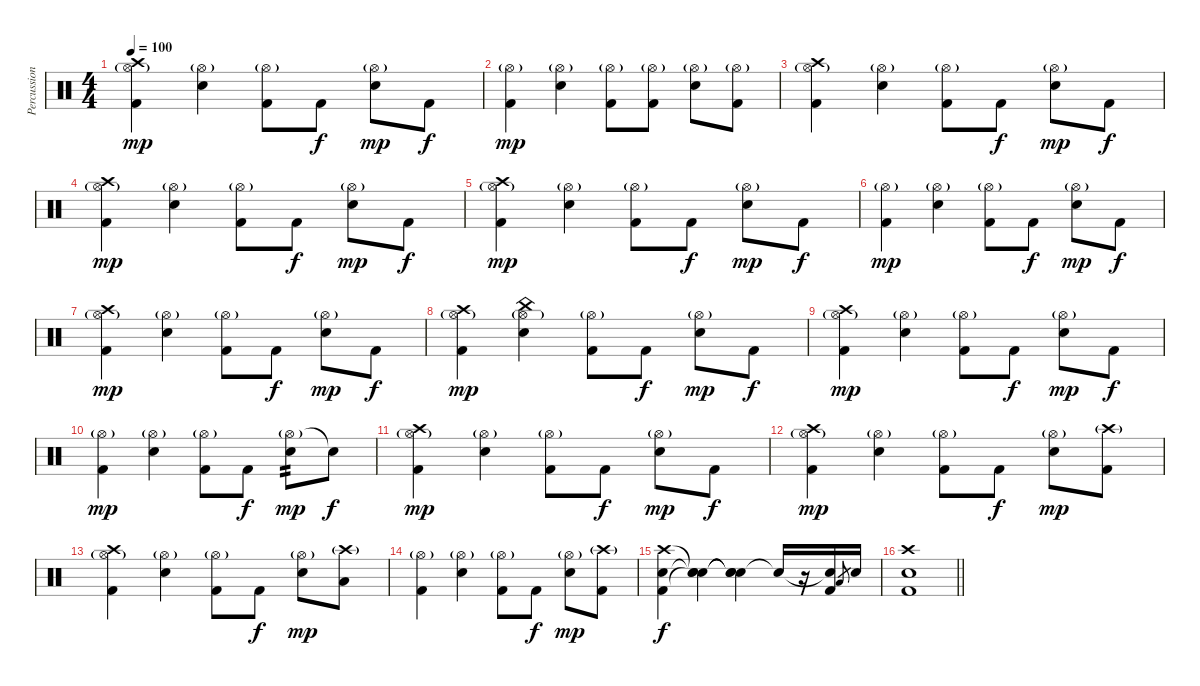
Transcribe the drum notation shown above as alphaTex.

\track ("Percussion" "Percussion") {instrument percussion}
\staff {score}
\articulation defaults
\ts (4 4)
\tempo 100
\clef neutral
\ks c
("Hi-Hat (open)"{g} "Crash high (hit)" "Kick (hit) 2").4{dy mp} ("Hi-Hat (open)"{g} "Electric Snare (hit)").4 ("Hi-Hat (open)"{g} "Kick (hit) 2").8 "Kick (hit) 2".8{dy f} ("Hi-Hat (open)"{g} "Electric Snare (hit)").8{dy mp} "Kick (hit) 2".8{dy f} |
("Hi-Hat (open)"{g} "Kick (hit) 2").4{dy mp} ("Hi-Hat (open)"{g} "Electric Snare (hit)").4 ("Hi-Hat (open)"{g} "Kick (hit) 2").8 ("Hi-Hat (open)"{g} "Kick (hit) 2").8 ("Hi-Hat (open)"{g} "Electric Snare (hit)").8 ("Hi-Hat (open)"{g} "Kick (hit) 2").8 |
("Hi-Hat (open)"{g} "Crash high (hit)" "Kick (hit) 2").4 ("Hi-Hat (open)"{g} "Electric Snare (hit)").4 ("Hi-Hat (open)"{g} "Kick (hit) 2").8 "Kick (hit) 2".8{dy f} ("Hi-Hat (open)"{g} "Electric Snare (hit)").8{dy mp} "Kick (hit) 2".8{dy f} |
("Hi-Hat (open)"{g} "Crash high (hit)" "Kick (hit) 2").4{dy mp} ("Hi-Hat (open)"{g} "Electric Snare (hit)").4 ("Hi-Hat (open)"{g} "Kick (hit) 2").8 "Kick (hit) 2".8{dy f} ("Hi-Hat (open)"{g} "Electric Snare (hit)").8{dy mp} "Kick (hit) 2".8{dy f} |
("Hi-Hat (open)"{g} "Crash high (hit)" "Kick (hit) 2").4{dy mp} ("Hi-Hat (open)"{g} "Electric Snare (hit)").4 ("Hi-Hat (open)"{g} "Kick (hit) 2").8 "Kick (hit) 2".8{dy f} ("Hi-Hat (open)"{g} "Electric Snare (hit)").8{dy mp} "Kick (hit) 2".8{dy f} |
("Hi-Hat (open)"{g} "Kick (hit) 2").4{dy mp} ("Hi-Hat (open)"{g} "Electric Snare (hit)").4 ("Hi-Hat (open)"{g} "Kick (hit) 2").8 "Kick (hit) 2".8{dy f} ("Hi-Hat (open)"{g} "Electric Snare (hit)").8{dy mp} "Kick (hit) 2".8{dy f} |
("Hi-Hat (open)"{g} "Crash high (hit)" "Kick (hit) 2").4{dy mp} ("Hi-Hat (open)"{g} "Electric Snare (hit)").4 ("Hi-Hat (open)"{g} "Kick (hit) 2").8 "Kick (hit) 2".8{dy f} ("Hi-Hat (open)"{g} "Electric Snare (hit)").8{dy mp} "Kick (hit) 2".8{dy f} |
("Hi-Hat (open)"{g} "Crash high (hit)" "Kick (hit) 2").4{dy mp} ("Hi-Hat (open)"{g} "China (hit)" "Electric Snare (hit)").4 ("Hi-Hat (open)"{g} "Kick (hit) 2").8 "Kick (hit) 2".8{dy f} ("Hi-Hat (open)"{g} "Electric Snare (hit)").8{dy mp} "Kick (hit) 2".8{dy f} |
("Hi-Hat (open)"{g} "Crash high (hit)" "Kick (hit) 2").4{dy mp} ("Hi-Hat (open)"{g} "Electric Snare (hit)").4 ("Hi-Hat (open)"{g} "Kick (hit) 2").8 "Kick (hit) 2".8{dy f} ("Hi-Hat (open)"{g} "Electric Snare (hit)").8{dy mp} "Kick (hit) 2".8{dy f} |
("Hi-Hat (open)"{g} "Kick (hit) 2").4{dy mp} ("Hi-Hat (open)"{g} "Electric Snare (hit)").4 ("Hi-Hat (open)"{g} "Kick (hit) 2").8 "Kick (hit) 2".8{dy f} ("Hi-Hat (open)"{g} "Electric Snare (hit)").8{tp 2 dy mp} "Snare (hit)"{t}.8{dy f} |
("Hi-Hat (open)"{g} "Crash high (hit)" "Kick (hit) 2").4{dy mp} ("Hi-Hat (open)"{g} "Electric Snare (hit)").4 ("Hi-Hat (open)"{g} "Kick (hit) 2").8 "Kick (hit) 2".8{dy f} ("Hi-Hat (open)"{g} "Electric Snare (hit)").8{dy mp} "Kick (hit) 2".8{dy f} |
("Hi-Hat (open)"{g} "Crash high (hit)" "Kick (hit) 2").4{dy mp} ("Hi-Hat (open)"{g} "Electric Snare (hit)").4 ("Hi-Hat (open)"{g} "Kick (hit) 2").8 "Kick (hit) 2".8{dy f} ("Hi-Hat (open)"{g} "Electric Snare (hit)").8{dy mp} ("Crash high (hit)"{g} "Kick (hit) 2").8 |
("Hi-Hat (open)"{g} "Crash high (hit)" "Kick (hit) 2").4 ("Hi-Hat (open)"{g} "Electric Snare (hit)").4 ("Hi-Hat (open)"{g} "Kick (hit) 2").8 "Kick (hit) 2".8{dy f} ("Hi-Hat (open)"{g} "Electric Snare (hit)").8{dy mp} ("Crash high (hit)"{g} "Low Tom (hit)").8 |
("Hi-Hat (open)"{g} "Kick (hit) 2").4 ("Hi-Hat (open)"{g} "Electric Snare (hit)").4 ("Hi-Hat (open)"{g} "Kick (hit) 2").8 "Kick (hit) 2".8{dy f} ("Hi-Hat (open)"{g} "Electric Snare (hit)").8{dy mp} ("Crash high (hit)"{g} "Kick (hit) 2").8 |
("Crash high (hit)" "Electric Snare (hit)" "Kick (hit) 2").4{dy f} ("Snare (hit)"{t} "Snare (hit)"{t} "Snare (hit)"{t}).4 ("Snare (hit)"{t} "Snare (hit)"{t} "Snare (hit)"{t}).4 "Snare (hit)"{t}.16 r.16 ("Snare (hit)"{t} "Kick (hit) 2").16 "Low Tom (hit)".8{gr} "Electric Snare (hit)".16 |
\barLineRight lightlight
("Crash high (hit)" "Electric Snare (hit)" "Kick (hit) 2").1
